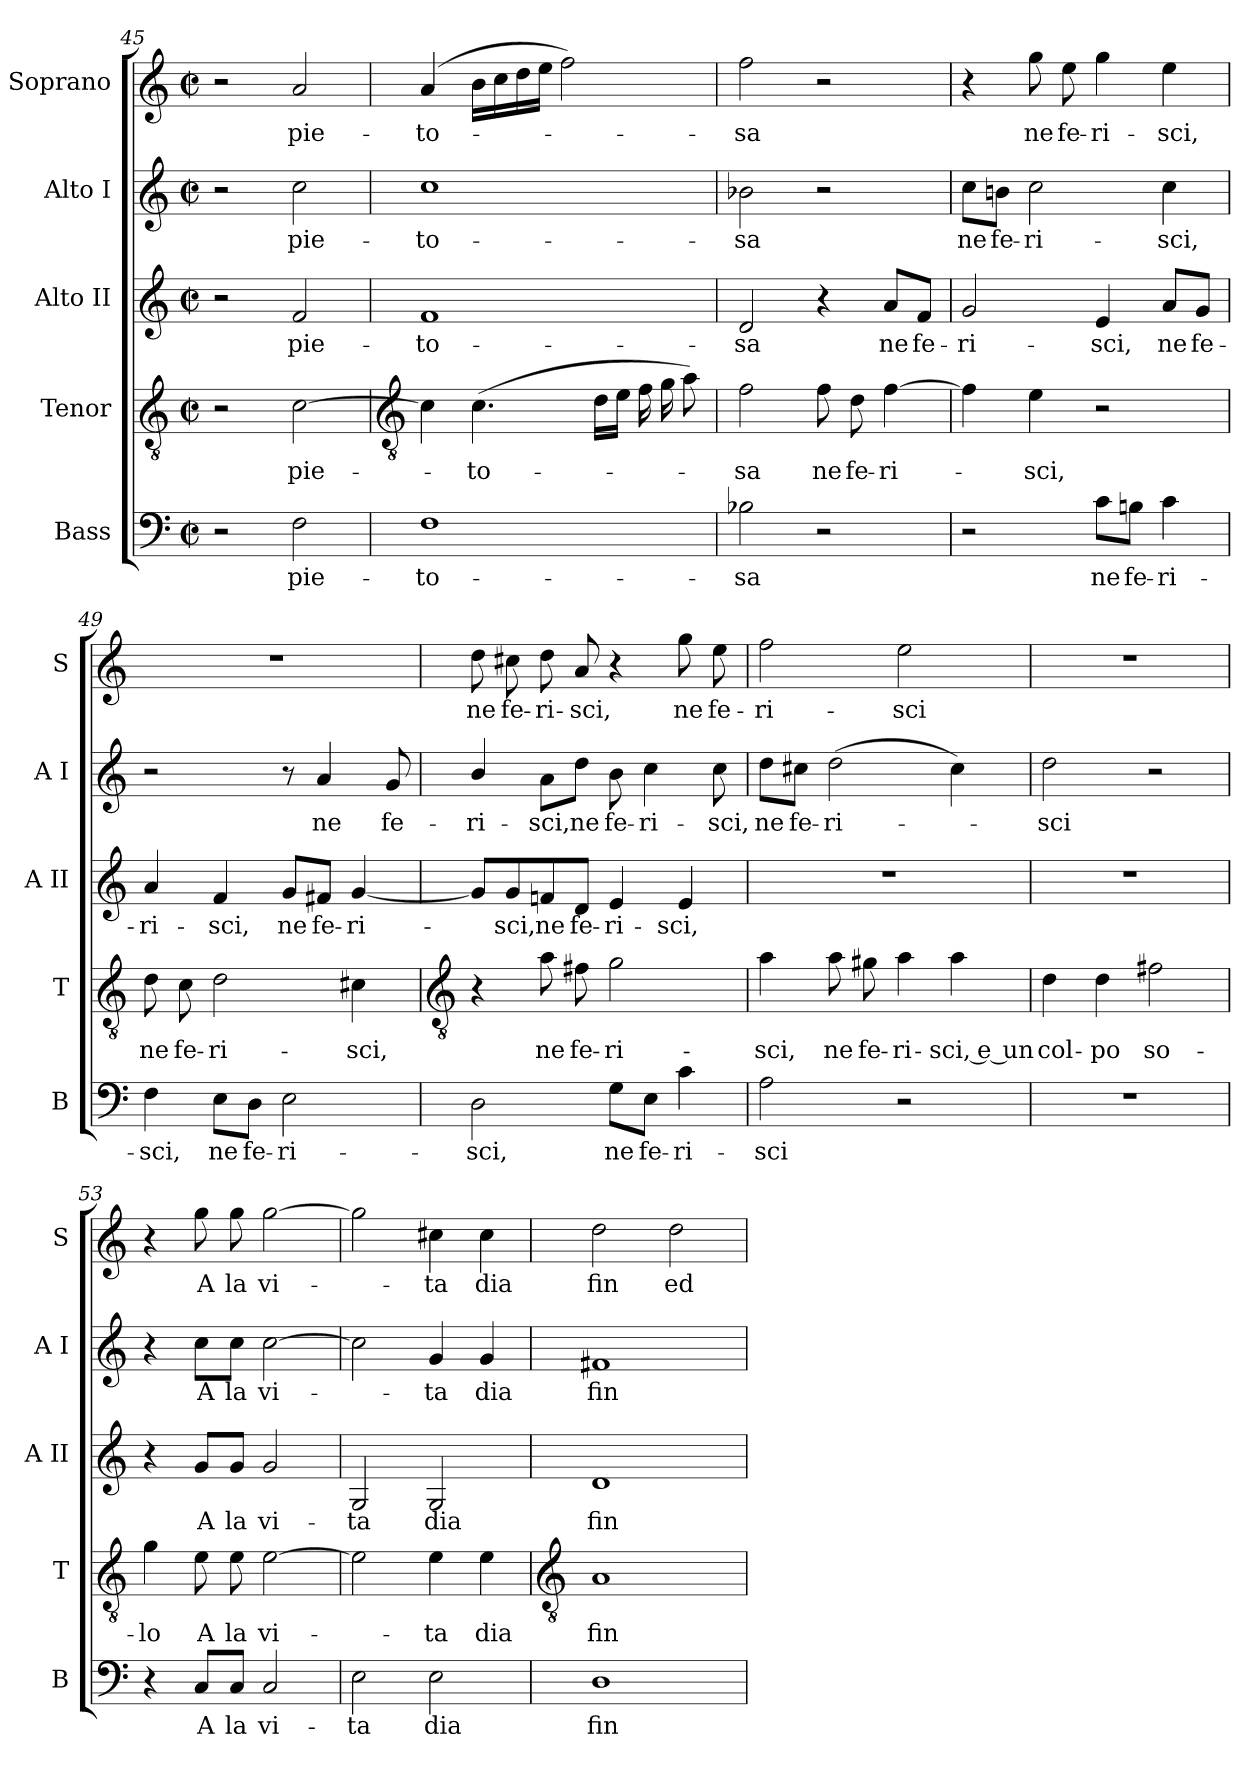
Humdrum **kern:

**kern	**text	**kern	**text	**kern	**text	**kern	**text	**kern	**text
*part5	*part5	*part4	*part4	*part3	*part3	*part2	*part2	*part1	*part1
*staff5	*staff5	*staff4	*staff4	*staff3	*staff3	*staff2	*staff2	*staff1	*staff1
*I"Bass	*	*I"Tenor	*	*I"Alto II	*	*I"Alto I	*	*I"Soprano	*
*I'B	*	*I'T	*	*I'A II	*	*I'A I	*	*I'S	*
*clefF4	*	*clefGv2	*	*clefG2	*	*clefG2	*	*clefG2	*
*k[]	*	*k[]	*	*k[]	*	*k[]	*	*k[]	*
*C:	*	*C:	*	*C:	*	*C:	*	*C:	*
*M2/2	*	*M2/2	*	*M2/2	*	*M2/2	*	*M2/2	*
*met(c|)	*	*met(c|)	*	*met(c|)	*	*met(c|)	*	*met(c|)	*
=45	=45	=45	=45	=45	=45	=45	=45	=45	=45
2r	.	2r	.	2r	.	2r	.	2r	.
!	!LO:LY:b	!	!LO:LY:b	!	!LO:LY:b	!	!LO:LY:b	!	!LO:LY:b
2F	pie-	[2c	pie-	2f	pie-	2cc	pie-	2a	pie-
!!LO:LB:g=z
=46	=46	=46	=46	=46	=46	=46	=46	=46	=46
*	*	*clefGv2	*	*	*	*	*	*	*
!	!LO:LY:b	!	!	!	!LO:LY:b	!	!LO:LY:b	!	!LO:LY:b
1F	-to-	4c]	.	1f	-to-	1cc	-to-	(>4a	-to-
!	!	!	!LO:LY:b	!	!	!	!	!	!
.	.	(>4.c	to-	.	.	.	.	16bLL	.
.	.	.	.	.	.	.	.	16cc	.
.	.	.	.	.	.	.	.	16dd	.
.	.	.	.	.	.	.	.	16eeJJ	.
.	.	.	.	.	.	.	.	2ff)	.
.	.	16dLL	.	.	.	.	.	.	.
.	.	16eJJ	.	.	.	.	.	.	.
.	.	16fLL	.	.	.	.	.	.	.
.	.	16g	.	.	.	.	.	.	.
.	.	8aJ)	.	.	.	.	.	.	.
=47	=47	=47	=47	=47	=47	=47	=47	=47	=47
!	!LO:LY:b	!	!LO:LY:b	!	!LO:LY:b	!	!LO:LY:b	!	!LO:LY:b
2B-X	-sa	2f	sa	2d	-sa	2b-X	-sa	2ff	sa
!	!	!	!LO:LY:b	!	!	!	!	!	!
2r	.	8f	ne	4r	.	2r	.	2r	.
!	!	!	!LO:LY:b	!	!	!	!	!	!
.	.	8d	fe-	.	.	.	.	.	.
!	!	!	!LO:LY:b	!	!LO:LY:b	!	!	!	!
.	.	[4f	-ri-	8a/L	ne	.	.	.	.
!	!	!	!	!	!LO:LY:b	!	!	!	!
.	.	.	.	8f/J	fe-	.	.	.	.
=48	=48	=48	=48	=48	=48	=48	=48	=48	=48
!	!	!	!	!	!LO:LY:b	!	!LO:LY:b	!	!
2r	.	4f]	.	2g	-ri-	8cc\L	ne	4r	.
!	!	!	!	!	!	!	!LO:LY:b	!	!
.	.	.	.	.	.	8bn\J	fe-	.	.
!	!	!	!LO:LY:b	!	!	!	!LO:LY:b	!	!LO:LY:b
.	.	4e	sci,	.	.	2cc	-ri-	8gg	ne
!	!	!	!	!	!	!	!	!	!LO:LY:b
.	.	.	.	.	.	.	.	8ee	fe-
!	!LO:LY:b	!	!	!	!LO:LY:b	!	!	!	!LO:LY:b
8c\L	ne	2r	.	4e	-sci,	.	.	4gg	-ri-
!	!LO:LY:b	!	!	!	!	!	!	!	!
8Bn\J	fe-	.	.	.	.	.	.	.	.
!	!LO:LY:b	!	!	!	!LO:LY:b	!	!LO:LY:b	!	!LO:LY:b
4c	-ri-	.	.	8a/L	ne	4cc	-sci,	4ee	-sci,
!	!	!	!	!	!LO:LY:b	!	!	!	!
.	.	.	.	8g/J	fe-	.	.	.	.
=49	=49	=49	=49	=49	=49	=49	=49	=49	=49
!	!LO:LY:b	!	!LO:LY:b	!	!LO:LY:b	!	!	!	!
4F	-sci,	8d	ne	4a	-ri-	2r	.	1r	.
!	!	!	!LO:LY:b	!	!	!	!	!	!
.	.	8c	fe-	.	.	.	.	.	.
!	!LO:LY:b	!	!LO:LY:b	!	!LO:LY:b	!	!	!	!
8E\L	ne	2d	-ri-	4f	-sci,	.	.	.	.
!	!LO:LY:b	!	!	!	!	!	!	!	!
8D\J	fe-	.	.	.	.	.	.	.	.
!	!LO:LY:b	!	!	!	!LO:LY:b	!	!	!	!
2E	-ri-	.	.	8g/L	ne	8r	.	.	.
!	!	!	!	!	!LO:LY:b	!	!LO:LY:b	!	!
.	.	.	.	8f#X/J	fe-	4a	ne	.	.
!	!	!	!LO:LY:b	!	!LO:LY:b	!	!	!	!
.	.	4c#X	-sci,	[4g	-ri-	.	.	.	.
!	!	!	!	!	!	!	!LO:LY:b	!	!
.	.	.	.	.	.	8g	fe-	.	.
!!LO:LB:g=z
=50	=50	=50	=50	=50	=50	=50	=50	=50	=50
*	*	*clefGv2	*	*	*	*	*	*	*
!	!LO:LY:b	!	!	!	!	!	!LO:LY:b	!	!LO:LY:b
2D	-sci,	4r	.	8g/L]	.	4b/	-ri-	8dd	ne
!	!	!	!	!	!LO:LY:b	!	!	!	!LO:LY:b
.	.	.	.	8g/	sci,	.	.	8cc#X	fe-
!	!	!	!LO:LY:b	!	!LO:LY:b	!	!LO:LY:b	!	!LO:LY:b
.	.	8a	ne	8fn/	ne	8a\L	-sci,	8dd	-ri-
!	!	!	!LO:LY:b	!	!LO:LY:b	!	!LO:LY:b	!	!LO:LY:b
.	.	8f#X	fe-	8d/J	fe-	8dd\J	ne	8a	-sci,
!	!LO:LY:b	!	!LO:LY:b	!	!LO:LY:b	!	!LO:LY:b	!	!
8G\L	ne	2g	-ri-	4e	-ri-	8b	fe-	4r	.
!	!LO:LY:b	!	!	!	!	!	!LO:LY:b	!	!
8E\J	fe-	.	.	.	.	4cc	-ri-	.	.
!	!LO:LY:b	!	!	!	!LO:LY:b	!	!	!	!LO:LY:b
4c	-ri-	.	.	4e	-sci,	.	.	8gg	ne
!	!	!	!	!	!	!	!LO:LY:b	!	!LO:LY:b
.	.	.	.	.	.	8cc	-sci,	8ee	fe-
=51	=51	=51	=51	=51	=51	=51	=51	=51	=51
!	!LO:LY:b	!	!LO:LY:b	!	!	!	!LO:LY:b	!	!LO:LY:b
2A	-sci	4a	-sci,	1r	.	8dd\L	ne	2ff	-ri-
!	!	!	!	!	!	!	!LO:LY:b	!	!
.	.	.	.	.	.	8cc#X\J	fe-	.	.
!	!	!	!LO:LY:b	!	!	!	!LO:LY:b	!	!
.	.	8a	ne	.	.	(>2dd	-ri-	.	.
!	!	!	!LO:LY:b	!	!	!	!	!	!
.	.	8g#X	fe-	.	.	.	.	.	.
!	!	!	!LO:LY:b	!	!	!	!	!	!LO:LY:b
2r	.	4a	-ri-	.	.	.	.	2ee	-sci
!	!	!	!LO:LY:b	!	!	!	!	!	!
.	.	4a	-sci, e un	.	.	4cc#)	.	.	.
=52	=52	=52	=52	=52	=52	=52	=52	=52	=52
!	!	!	!LO:LY:b	!	!	!	!LO:LY:b	!	!
1r	.	4d	col-	1r	.	2dd	sci	1r	.
!	!	!	!LO:LY:b	!	!	!	!	!	!
.	.	4d	-po	.	.	.	.	.	.
!	!	!	!LO:LY:b	!	!	!	!	!	!
.	.	2f#X	so-	.	.	2r	.	.	.
=53	=53	=53	=53	=53	=53	=53	=53	=53	=53
!	!	!	!LO:LY:b	!	!	!	!	!	!
4r	.	4g	-lo	4r	.	4r	.	4r	.
!	!LO:LY:b	!	!LO:LY:b	!	!LO:LY:b	!	!LO:LY:b	!	!LO:LY:b
8C/L	A	8e	A	8g/L	A	8cc\L	A	8gg	A
!	!LO:LY:b	!	!LO:LY:b	!	!LO:LY:b	!	!LO:LY:b	!	!LO:LY:b
8C/J	la	8e	la	8g/J	la	8cc\J	la	8gg	la
!	!LO:LY:b	!	!LO:LY:b	!	!LO:LY:b	!	!LO:LY:b	!	!LO:LY:b
2C	vi-	[2e	vi-	2g	vi-	[2cc	vi-	[2gg	vi-
=54	=54	=54	=54	=54	=54	=54	=54	=54	=54
!	!LO:LY:b	!	!	!	!LO:LY:b	!	!	!	!
2E	-ta	2e]	.	2G	-ta	2cc]	.	2gg]	.
!	!LO:LY:b	!	!LO:LY:b	!	!LO:LY:b	!	!LO:LY:b	!	!LO:LY:b
2E	dia	4e	ta	2G	dia	4g	ta	4cc#X	ta
!	!	!	!LO:LY:b	!	!	!	!LO:LY:b	!	!LO:LY:b
.	.	4e	dia	.	.	4g	dia	4cc#	dia
!!LO:LB:g=z
=55	=55	=55	=55	=55	=55	=55	=55	=55	=55
*	*	*clefGv2	*	*	*	*	*	*	*
!	!LO:LY:b	!	!LO:LY:b	!	!LO:LY:b	!	!LO:LY:b	!	!LO:LY:b
1D	fin	1A	fin	1d	fin	1f#X	fin	2dd	fin
!	!	!	!	!	!	!	!	!	!LO:LY:b
.	.	.	.	.	.	.	.	2dd	ed
=	=	=	=	=	=	=	=	=	=
*-	*-	*-	*-	*-	*-	*-	*-	*-	*-
